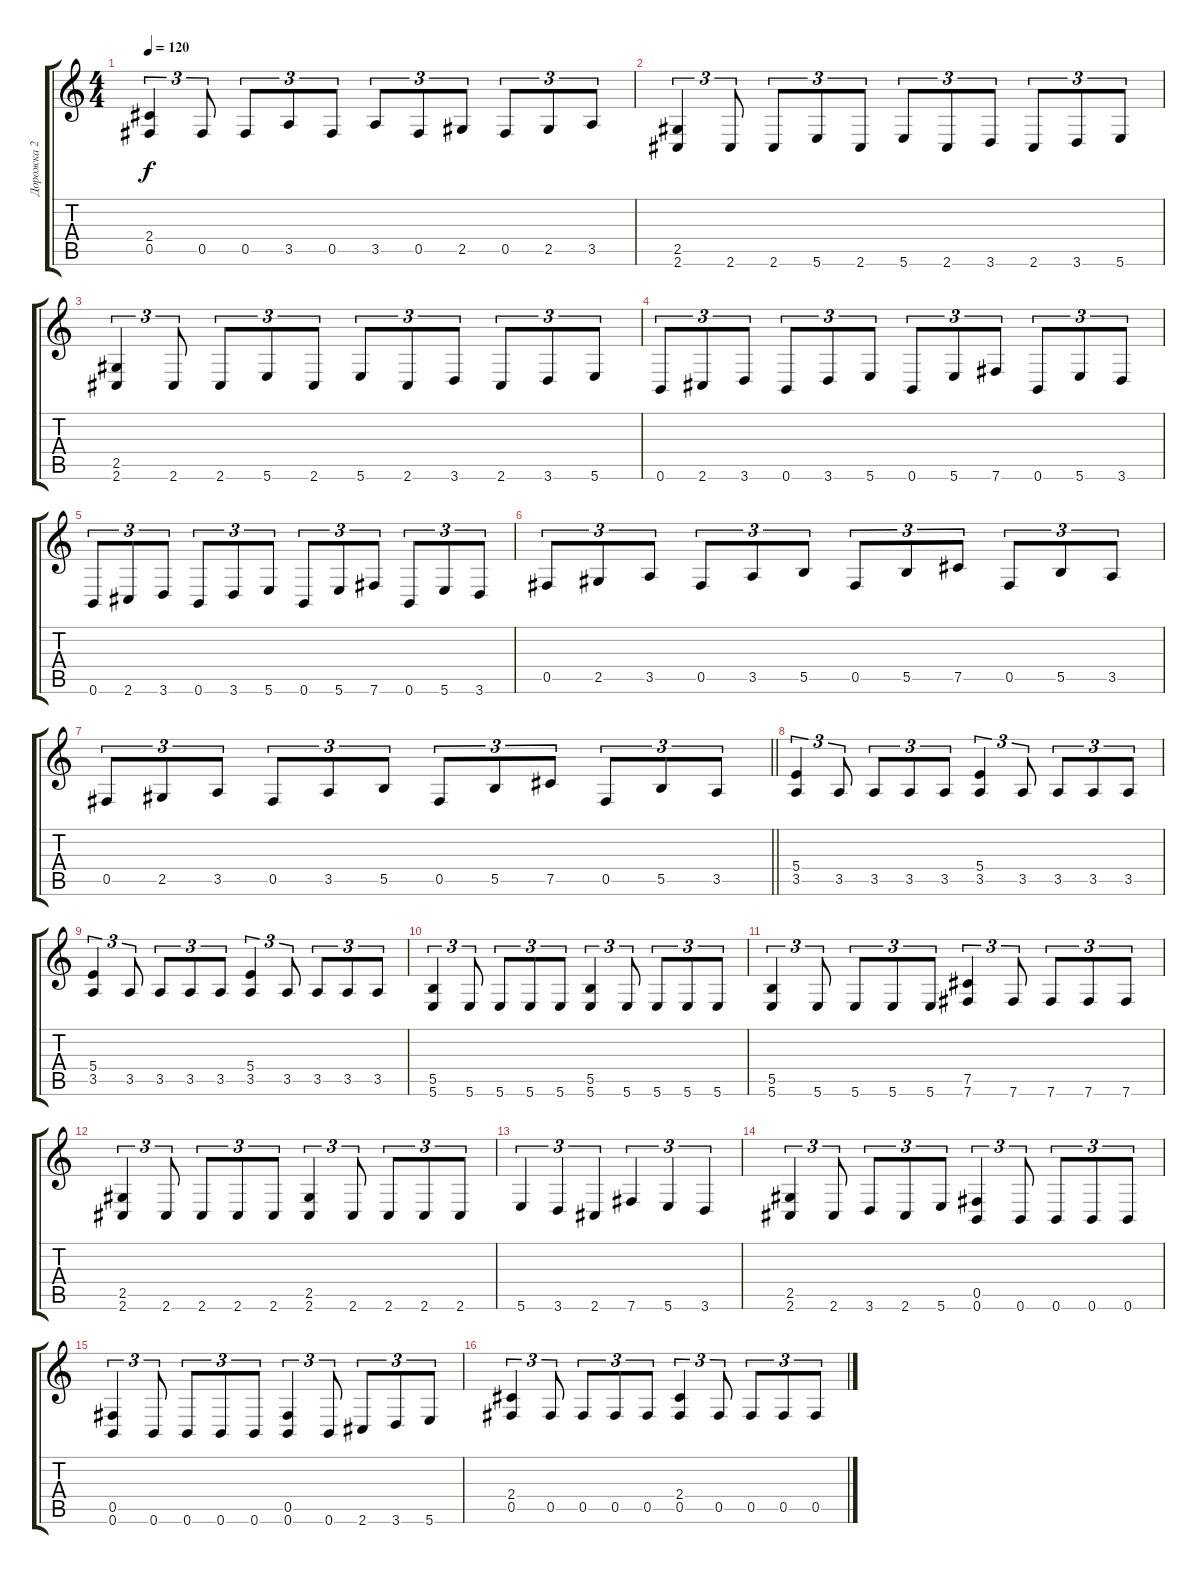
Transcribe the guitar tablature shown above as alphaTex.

\track ("Дорожка 2" "Дорожка 2") {instrument distortionguitar}
\staff {score tabs}
\tuning (Db4 Ab3 E3 B2 Gb2 B1) {hide}
\ts (4 4)
\tempo 120
\clef g2
\ks c
(2.4 0.5).4{tu (3 2) dy f} 0.5.8{tu (3 2)} 0.5.8{tu (3 2)} 3.5.8{tu (3 2)} 0.5.8{tu (3 2)} 3.5.8{tu (3 2)} 0.5.8{tu (3 2)} 2.5.8{tu (3 2)} 0.5.8{tu (3 2)} 2.5.8{tu (3 2)} 3.5.8{tu (3 2)} |
(2.5 2.6).4{tu (3 2)} 2.6.8{tu (3 2)} 2.6.8{tu (3 2)} 5.6.8{tu (3 2)} 2.6.8{tu (3 2)} 5.6.8{tu (3 2)} 2.6.8{tu (3 2)} 3.6.8{tu (3 2)} 2.6.8{tu (3 2)} 3.6.8{tu (3 2)} 5.6.8{tu (3 2)} |
(2.5 2.6).4{tu (3 2)} 2.6.8{tu (3 2)} 2.6.8{tu (3 2)} 5.6.8{tu (3 2)} 2.6.8{tu (3 2)} 5.6.8{tu (3 2)} 2.6.8{tu (3 2)} 3.6.8{tu (3 2)} 2.6.8{tu (3 2)} 3.6.8{tu (3 2)} 5.6.8{tu (3 2)} |
0.6.8{tu (3 2)} 2.6.8{tu (3 2)} 3.6.8{tu (3 2)} 0.6.8{tu (3 2)} 3.6.8{tu (3 2)} 5.6.8{tu (3 2)} 0.6.8{tu (3 2)} 5.6.8{tu (3 2)} 7.6.8{tu (3 2)} 0.6.8{tu (3 2)} 5.6.8{tu (3 2)} 3.6.8{tu (3 2)} |
0.6.8{tu (3 2)} 2.6.8{tu (3 2)} 3.6.8{tu (3 2)} 0.6.8{tu (3 2)} 3.6.8{tu (3 2)} 5.6.8{tu (3 2)} 0.6.8{tu (3 2)} 5.6.8{tu (3 2)} 7.6.8{tu (3 2)} 0.6.8{tu (3 2)} 5.6.8{tu (3 2)} 3.6.8{tu (3 2)} |
0.5.8{tu (3 2)} 2.5.8{tu (3 2)} 3.5.8{tu (3 2)} 0.5.8{tu (3 2)} 3.5.8{tu (3 2)} 5.5.8{tu (3 2)} 0.5.8{tu (3 2)} 5.5.8{tu (3 2)} 7.5.8{tu (3 2)} 0.5.8{tu (3 2)} 5.5.8{tu (3 2)} 3.5.8{tu (3 2)} |
\barLineRight lightlight
0.5.8{tu (3 2)} 2.5.8{tu (3 2)} 3.5.8{tu (3 2)} 0.5.8{tu (3 2)} 3.5.8{tu (3 2)} 5.5.8{tu (3 2)} 0.5.8{tu (3 2)} 5.5.8{tu (3 2)} 7.5.8{tu (3 2)} 0.5.8{tu (3 2)} 5.5.8{tu (3 2)} 3.5.8{tu (3 2)} |
\section ("" " ")
(5.4 3.5).4{tu (3 2)} 3.5.8{tu (3 2)} 3.5.8{tu (3 2)} 3.5.8{tu (3 2)} 3.5.8{tu (3 2)} (5.4 3.5).4{tu (3 2)} 3.5.8{tu (3 2)} 3.5.8{tu (3 2)} 3.5.8{tu (3 2)} 3.5.8{tu (3 2)} |
(5.4 3.5).4{tu (3 2)} 3.5.8{tu (3 2)} 3.5.8{tu (3 2)} 3.5.8{tu (3 2)} 3.5.8{tu (3 2)} (5.4 3.5).4{tu (3 2)} 3.5.8{tu (3 2)} 3.5.8{tu (3 2)} 3.5.8{tu (3 2)} 3.5.8{tu (3 2)} |
(5.5 5.6).4{tu (3 2)} 5.6.8{tu (3 2)} 5.6.8{tu (3 2)} 5.6.8{tu (3 2)} 5.6.8{tu (3 2)} (5.5 5.6).4{tu (3 2)} 5.6.8{tu (3 2)} 5.6.8{tu (3 2)} 5.6.8{tu (3 2)} 5.6.8{tu (3 2)} |
(5.5 5.6).4{tu (3 2)} 5.6.8{tu (3 2)} 5.6.8{tu (3 2)} 5.6.8{tu (3 2)} 5.6.8{tu (3 2)} (7.5 7.6).4{tu (3 2)} 7.6.8{tu (3 2)} 7.6.8{tu (3 2)} 7.6.8{tu (3 2)} 7.6.8{tu (3 2)} |
(2.5 2.6).4{tu (3 2)} 2.6.8{tu (3 2)} 2.6.8{tu (3 2)} 2.6.8{tu (3 2)} 2.6.8{tu (3 2)} (2.5 2.6).4{tu (3 2)} 2.6.8{tu (3 2)} 2.6.8{tu (3 2)} 2.6.8{tu (3 2)} 2.6.8{tu (3 2)} |
5.6.4{tu (3 2)} 3.6.4{tu (3 2)} 2.6.4{tu (3 2)} 7.6.4{tu (3 2)} 5.6.4{tu (3 2)} 3.6.4{tu (3 2)} |
(2.5 2.6).4{tu (3 2)} 2.6.8{tu (3 2)} 3.6.8{tu (3 2)} 2.6.8{tu (3 2)} 5.6.8{tu (3 2)} (0.5 0.6).4{tu (3 2)} 0.6.8{tu (3 2)} 0.6.8{tu (3 2)} 0.6.8{tu (3 2)} 0.6.8{tu (3 2)} |
(0.5 0.6).4{tu (3 2)} 0.6.8{tu (3 2)} 0.6.8{tu (3 2)} 0.6.8{tu (3 2)} 0.6.8{tu (3 2)} (0.5 0.6).4{tu (3 2)} 0.6.8{tu (3 2)} 2.6.8{tu (3 2)} 3.6.8{tu (3 2)} 5.6.8{tu (3 2)} |
(2.4 0.5).4{tu (3 2)} 0.5.8{tu (3 2)} 0.5.8{tu (3 2)} 0.5.8{tu (3 2)} 0.5.8{tu (3 2)} (2.4 0.5).4{tu (3 2)} 0.5.8{tu (3 2)} 0.5.8{tu (3 2)} 0.5.8{tu (3 2)} 0.5.8{tu (3 2)}
